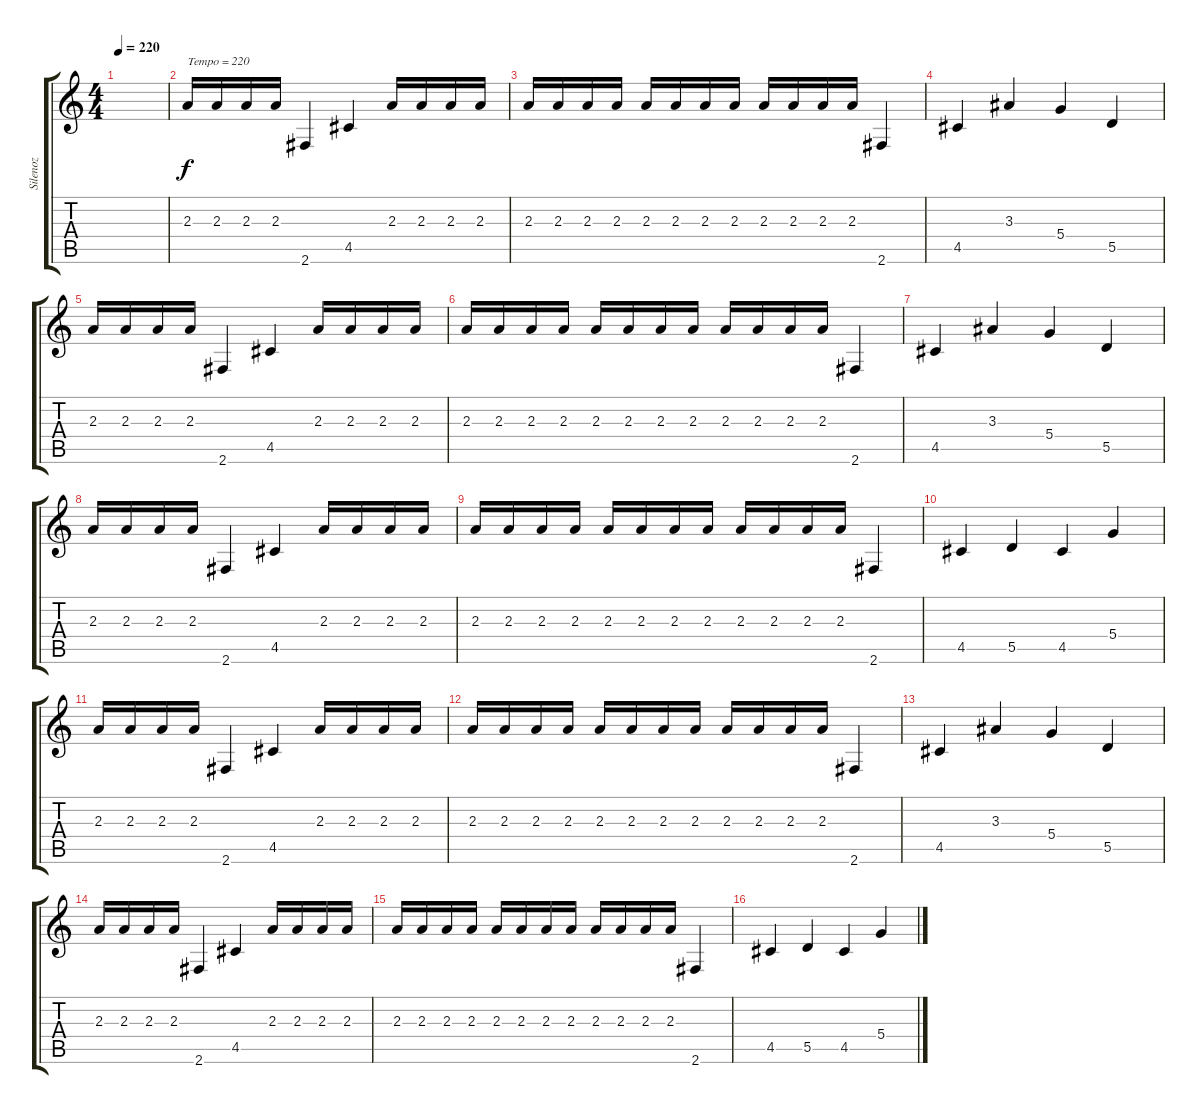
\track ("Silenoz" "Silenoz") {instrument distortionguitar}
\staff {score tabs}
\tuning (E4 B3 G3 D3 A2 E2) {hide}
\ts (4 4)
\tempo 220
\clef g2
\ks c
|
2.3.16{txt "Tempo = 220"} 2.3.16 2.3.16 2.3.16 2.6.4 4.5.4 2.3.16 2.3.16 2.3.16 2.3.16 |
2.3.16 2.3.16 2.3.16 2.3.16 2.3.16 2.3.16 2.3.16 2.3.16 2.3.16 2.3.16 2.3.16 2.3.16 2.6.4 |
4.5.4 3.3.4 5.4.4 5.5.4 |
2.3.16 2.3.16 2.3.16 2.3.16 2.6.4 4.5.4 2.3.16 2.3.16 2.3.16 2.3.16 |
2.3.16 2.3.16 2.3.16 2.3.16 2.3.16 2.3.16 2.3.16 2.3.16 2.3.16 2.3.16 2.3.16 2.3.16 2.6.4 |
4.5.4 3.3.4 5.4.4 5.5.4 |
2.3.16 2.3.16 2.3.16 2.3.16 2.6.4 4.5.4 2.3.16 2.3.16 2.3.16 2.3.16 |
2.3.16 2.3.16 2.3.16 2.3.16 2.3.16 2.3.16 2.3.16 2.3.16 2.3.16 2.3.16 2.3.16 2.3.16 2.6.4 |
4.5.4 5.5.4 4.5.4 5.4.4 |
2.3.16 2.3.16 2.3.16 2.3.16 2.6.4 4.5.4 2.3.16 2.3.16 2.3.16 2.3.16 |
2.3.16 2.3.16 2.3.16 2.3.16 2.3.16 2.3.16 2.3.16 2.3.16 2.3.16 2.3.16 2.3.16 2.3.16 2.6.4 |
4.5.4 3.3.4 5.4.4 5.5.4 |
2.3.16 2.3.16 2.3.16 2.3.16 2.6.4 4.5.4 2.3.16 2.3.16 2.3.16 2.3.16 |
2.3.16 2.3.16 2.3.16 2.3.16 2.3.16 2.3.16 2.3.16 2.3.16 2.3.16 2.3.16 2.3.16 2.3.16 2.6.4 |
4.5.4 5.5.4 4.5.4 5.4.4
